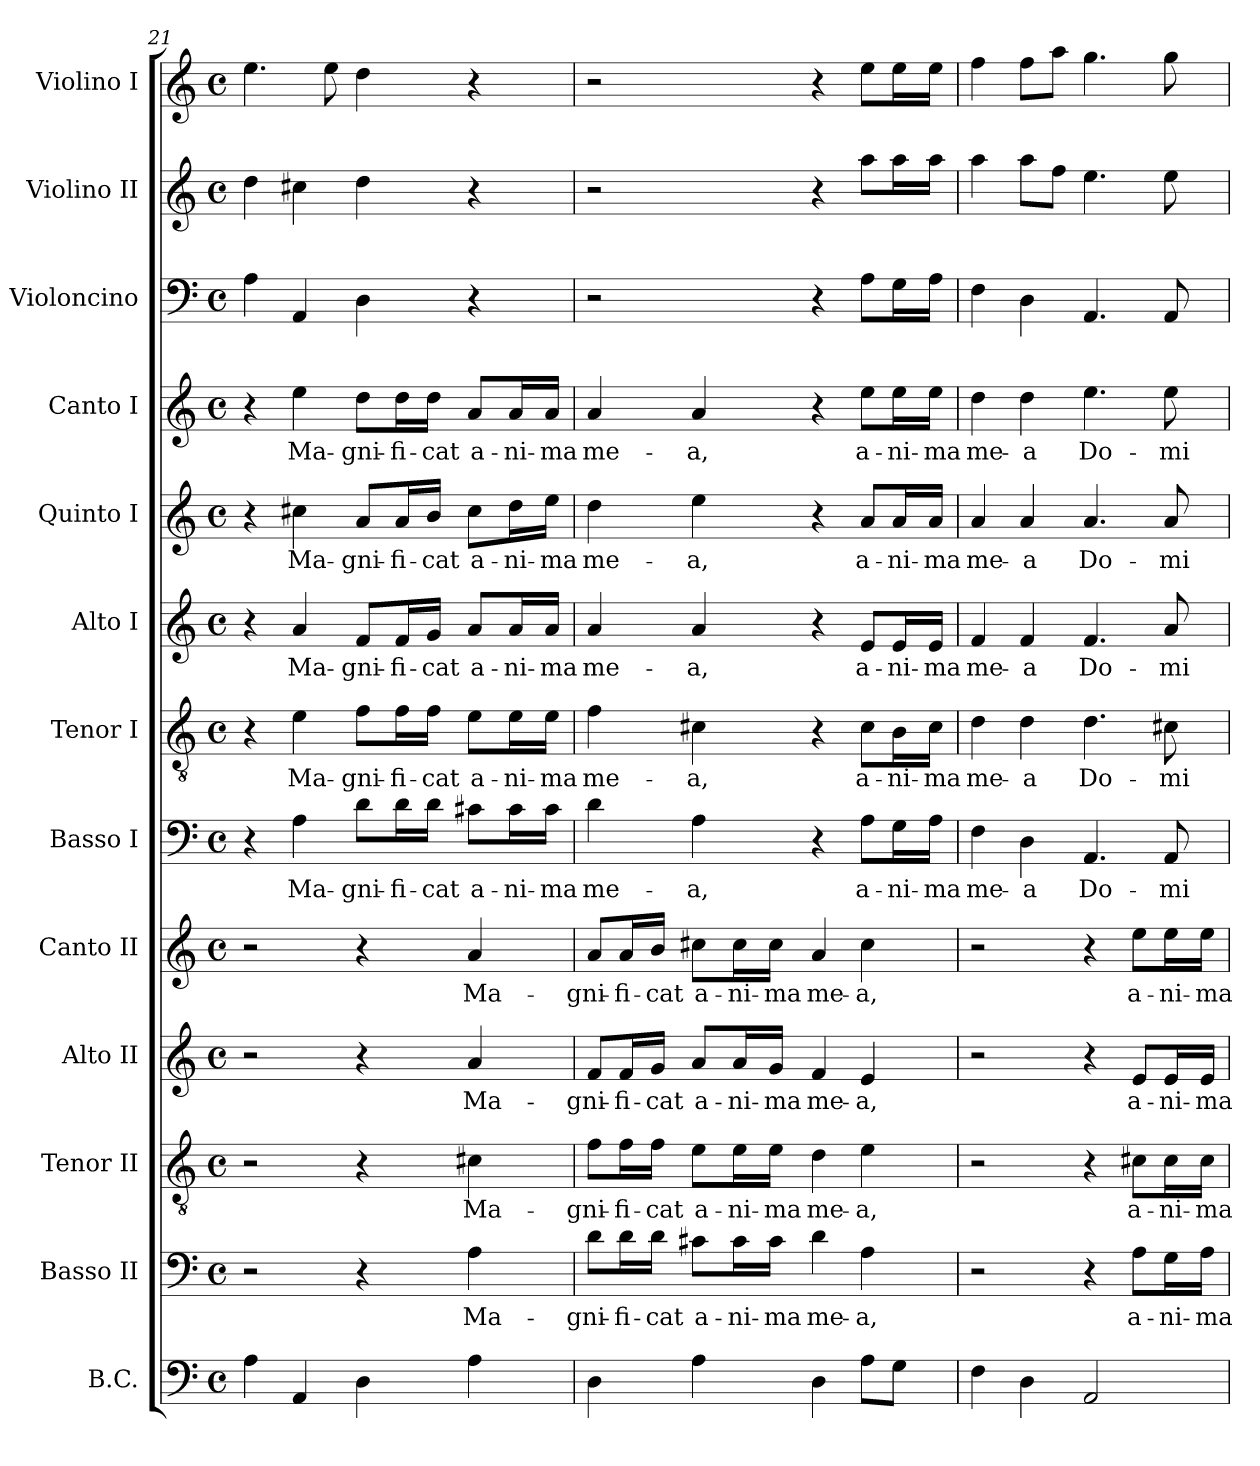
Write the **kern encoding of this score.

**kern	**kern	**text	**kern	**text	**kern	**text	**kern	**text	**kern	**text	**kern	**text	**kern	**text	**kern	**text	**kern	**text	**kern	**kern	**kern
*part13	*part12	*part12	*part11	*part11	*part10	*part10	*part9	*part9	*part8	*part8	*part7	*part7	*part6	*part6	*part5	*part5	*part4	*part4	*part3	*part2	*part1
*staff13	*staff12	*staff12	*staff11	*staff11	*staff10	*staff10	*staff9	*staff9	*staff8	*staff8	*staff7	*staff7	*staff6	*staff6	*staff5	*staff5	*staff4	*staff4	*staff3	*staff2	*staff1
*I"B.C.	*I"Basso II	*	*I"Tenor II	*	*I"Alto II	*	*I"Canto II	*	*I"Basso I	*	*I"Tenor I	*	*I"Alto I	*	*I"Quinto I	*	*I"Canto I	*	*I"Violoncino	*I"Violino II	*I"Violino I
*I'BC	*I'B 2	*	*I'T 2	*	*I'A 2	*	*I'C 2	*	*I'B 1	*	*I'T 1	*	*I'A 1	*	*I'Q 1	*	*I'C 1	*	*	*I'Vln. II	*I'Vln. I
*clefF4	*clefF4	*	*clefGv2	*	*clefG2	*	*clefG2	*	*clefF4	*	*clefGv2	*	*clefG2	*	*clefG2	*	*clefG2	*	*clefF4	*clefG2	*clefG2
*k[]	*k[]	*	*k[]	*	*k[]	*	*k[]	*	*k[]	*	*k[]	*	*k[]	*	*k[]	*	*k[]	*	*k[]	*k[]	*k[]
*C:	*C:	*	*C:	*	*C:	*	*C:	*	*C:	*	*C:	*	*C:	*	*C:	*	*C:	*	*C:	*C:	*C:
*M4/4	*M4/4	*	*M4/4	*	*M4/4	*	*M4/4	*	*M4/4	*	*M4/4	*	*M4/4	*	*M4/4	*	*M4/4	*	*M4/4	*M4/4	*M4/4
*met(c)	*met(c)	*	*met(c)	*	*met(c)	*	*met(c)	*	*met(c)	*	*met(c)	*	*met(c)	*	*met(c)	*	*met(c)	*	*met(c)	*met(c)	*met(c)
=21	=21	=21	=21	=21	=21	=21	=21	=21	=21	=21	=21	=21	=21	=21	=21	=21	=21	=21	=21	=21	=21
4A\	2r	.	2r	.	2r	.	2r	.	4r	.	4r	.	4r	.	4r	.	4r	.	4A\	4dd\	4.ee\
!	!	!	!	!	!	!	!	!	!	!LO:LY:b	!	!	!	!	!	!	!	!	!	!	!
!	!	!	!	!	!	!	!	!	!	!	!	!LO:LY:b	!	!	!	!	!	!	!	!	!
!	!	!	!	!	!	!	!	!	!	!	!	!	!	!LO:LY:b	!	!	!	!	!	!	!
!	!	!	!	!	!	!	!	!	!	!	!	!	!	!	!	!LO:LY:b	!	!	!	!	!
!	!	!	!	!	!	!	!	!	!	!	!	!	!	!	!	!	!	!LO:LY:b	!	!	!
4AA/	.	.	.	.	.	.	.	.	4A\	Ma-	4e\	Ma-	4a/	Ma-	4cc#X\	Ma-	4ee\	Ma-	4AA/	4cc#X\	.
.	.	.	.	.	.	.	.	.	.	.	.	.	.	.	.	.	.	.	.	.	8ee\
!	!	!	!	!	!	!	!	!	!	!LO:LY:b	!	!	!	!	!	!	!	!	!	!	!
!	!	!	!	!	!	!	!	!	!	!	!	!LO:LY:b	!	!	!	!	!	!	!	!	!
!	!	!	!	!	!	!	!	!	!	!	!	!	!	!LO:LY:b	!	!	!	!	!	!	!
!	!	!	!	!	!	!	!	!	!	!	!	!	!	!	!	!LO:LY:b	!	!	!	!	!
!	!	!	!	!	!	!	!	!	!	!	!	!	!	!	!	!	!	!LO:LY:b	!	!	!
4D\	4r	.	4r	.	4r	.	4r	.	8d\L	-gni-	8f\L	-gni-	8f/L	-gni-	8a/L	-gni-	8dd\L	-gni-	4D\	4dd\	4dd\
!	!	!	!	!	!	!	!	!	!	!LO:LY:b	!	!	!	!	!	!	!	!	!	!	!
!	!	!	!	!	!	!	!	!	!	!	!	!LO:LY:b	!	!	!	!	!	!	!	!	!
!	!	!	!	!	!	!	!	!	!	!	!	!	!	!LO:LY:b	!	!	!	!	!	!	!
!	!	!	!	!	!	!	!	!	!	!	!	!	!	!	!	!LO:LY:b	!	!	!	!	!
!	!	!	!	!	!	!	!	!	!	!	!	!	!	!	!	!	!	!LO:LY:b	!	!	!
.	.	.	.	.	.	.	.	.	16d\L	-fi-	16f\L	-fi-	16f/L	-fi-	16a/L	-fi-	16dd\L	-fi-	.	.	.
!	!	!	!	!	!	!	!	!	!	!LO:LY:b	!	!	!	!	!	!	!	!	!	!	!
!	!	!	!	!	!	!	!	!	!	!	!	!LO:LY:b	!	!	!	!	!	!	!	!	!
!	!	!	!	!	!	!	!	!	!	!	!	!	!	!LO:LY:b	!	!	!	!	!	!	!
!	!	!	!	!	!	!	!	!	!	!	!	!	!	!	!	!LO:LY:b	!	!	!	!	!
!	!	!	!	!	!	!	!	!	!	!	!	!	!	!	!	!	!	!LO:LY:b	!	!	!
.	.	.	.	.	.	.	.	.	16d\JJ	-cat	16f\JJ	-cat	16g/JJ	-cat	16b/JJ	-cat	16dd\JJ	-cat	.	.	.
!	!	!LO:LY:b	!	!	!	!	!	!	!	!	!	!	!	!	!	!	!	!	!	!	!
!	!	!	!	!LO:LY:b	!	!	!	!	!	!	!	!	!	!	!	!	!	!	!	!	!
!	!	!	!	!	!	!LO:LY:b	!	!	!	!	!	!	!	!	!	!	!	!	!	!	!
!	!	!	!	!	!	!	!	!LO:LY:b	!	!	!	!	!	!	!	!	!	!	!	!	!
!	!	!	!	!	!	!	!	!	!	!LO:LY:b	!	!	!	!	!	!	!	!	!	!	!
!	!	!	!	!	!	!	!	!	!	!	!	!LO:LY:b	!	!	!	!	!	!	!	!	!
!	!	!	!	!	!	!	!	!	!	!	!	!	!	!LO:LY:b	!	!	!	!	!	!	!
!	!	!	!	!	!	!	!	!	!	!	!	!	!	!	!	!LO:LY:b	!	!	!	!	!
!	!	!	!	!	!	!	!	!	!	!	!	!	!	!	!	!	!	!LO:LY:b	!	!	!
4A\	4A\	Ma-	4c#X\	Ma-	4a/	Ma-	4a/	Ma-	8c#X\L	a-	8e\L	a-	8a/L	a-	8cc#\L	a-	8a/L	a-	4r	4r	4r
!	!	!	!	!	!	!	!	!	!	!LO:LY:b	!	!	!	!	!	!	!	!	!	!	!
!	!	!	!	!	!	!	!	!	!	!	!	!LO:LY:b	!	!	!	!	!	!	!	!	!
!	!	!	!	!	!	!	!	!	!	!	!	!	!	!LO:LY:b	!	!	!	!	!	!	!
!	!	!	!	!	!	!	!	!	!	!	!	!	!	!	!	!LO:LY:b	!	!	!	!	!
!	!	!	!	!	!	!	!	!	!	!	!	!	!	!	!	!	!	!LO:LY:b	!	!	!
.	.	.	.	.	.	.	.	.	16c#\L	-ni-	16e\L	-ni-	16a/L	-ni-	16dd\L	-ni-	16a/L	-ni-	.	.	.
!	!	!	!	!	!	!	!	!	!	!LO:LY:b	!	!	!	!	!	!	!	!	!	!	!
!	!	!	!	!	!	!	!	!	!	!	!	!LO:LY:b	!	!	!	!	!	!	!	!	!
!	!	!	!	!	!	!	!	!	!	!	!	!	!	!LO:LY:b	!	!	!	!	!	!	!
!	!	!	!	!	!	!	!	!	!	!	!	!	!	!	!	!LO:LY:b	!	!	!	!	!
!	!	!	!	!	!	!	!	!	!	!	!	!	!	!	!	!	!	!LO:LY:b	!	!	!
.	.	.	.	.	.	.	.	.	16c#\JJ	-ma	16e\JJ	-ma	16a/JJ	-ma	16ee\JJ	-ma	16a/JJ	-ma	.	.	.
=22	=22	=22	=22	=22	=22	=22	=22	=22	=22	=22	=22	=22	=22	=22	=22	=22	=22	=22	=22	=22	=22
!	!	!LO:LY:b	!	!	!	!	!	!	!	!	!	!	!	!	!	!	!	!	!	!	!
!	!	!	!	!LO:LY:b	!	!	!	!	!	!	!	!	!	!	!	!	!	!	!	!	!
!	!	!	!	!	!	!LO:LY:b	!	!	!	!	!	!	!	!	!	!	!	!	!	!	!
!	!	!	!	!	!	!	!	!LO:LY:b	!	!	!	!	!	!	!	!	!	!	!	!	!
!	!	!	!	!	!	!	!	!	!	!LO:LY:b	!	!	!	!	!	!	!	!	!	!	!
!	!	!	!	!	!	!	!	!	!	!	!	!LO:LY:b	!	!	!	!	!	!	!	!	!
!	!	!	!	!	!	!	!	!	!	!	!	!	!	!LO:LY:b	!	!	!	!	!	!	!
!	!	!	!	!	!	!	!	!	!	!	!	!	!	!	!	!LO:LY:b	!	!	!	!	!
!	!	!	!	!	!	!	!	!	!	!	!	!	!	!	!	!	!	!LO:LY:b	!	!	!
4D\	8d\L	-gni-	8f\L	-gni-	8f/L	-gni-	8a/L	-gni-	4d\	me-	4f\	me-	4a/	me-	4dd\	me-	4a/	me-	2r	2r	2r
!	!	!LO:LY:b	!	!	!	!	!	!	!	!	!	!	!	!	!	!	!	!	!	!	!
!	!	!	!	!LO:LY:b	!	!	!	!	!	!	!	!	!	!	!	!	!	!	!	!	!
!	!	!	!	!	!	!LO:LY:b	!	!	!	!	!	!	!	!	!	!	!	!	!	!	!
!	!	!	!	!	!	!	!	!LO:LY:b	!	!	!	!	!	!	!	!	!	!	!	!	!
.	16d\L	-fi-	16f\L	-fi-	16f/L	-fi-	16a/L	-fi-	.	.	.	.	.	.	.	.	.	.	.	.	.
!	!	!LO:LY:b	!	!	!	!	!	!	!	!	!	!	!	!	!	!	!	!	!	!	!
!	!	!	!	!LO:LY:b	!	!	!	!	!	!	!	!	!	!	!	!	!	!	!	!	!
!	!	!	!	!	!	!LO:LY:b	!	!	!	!	!	!	!	!	!	!	!	!	!	!	!
!	!	!	!	!	!	!	!	!LO:LY:b	!	!	!	!	!	!	!	!	!	!	!	!	!
.	16d\JJ	-cat	16f\JJ	-cat	16g/JJ	-cat	16b/JJ	-cat	.	.	.	.	.	.	.	.	.	.	.	.	.
!	!	!LO:LY:b	!	!	!	!	!	!	!	!	!	!	!	!	!	!	!	!	!	!	!
!	!	!	!	!LO:LY:b	!	!	!	!	!	!	!	!	!	!	!	!	!	!	!	!	!
!	!	!	!	!	!	!LO:LY:b	!	!	!	!	!	!	!	!	!	!	!	!	!	!	!
!	!	!	!	!	!	!	!	!LO:LY:b	!	!	!	!	!	!	!	!	!	!	!	!	!
!	!	!	!	!	!	!	!	!	!	!LO:LY:b	!	!	!	!	!	!	!	!	!	!	!
!	!	!	!	!	!	!	!	!	!	!	!	!LO:LY:b	!	!	!	!	!	!	!	!	!
!	!	!	!	!	!	!	!	!	!	!	!	!	!	!LO:LY:b	!	!	!	!	!	!	!
!	!	!	!	!	!	!	!	!	!	!	!	!	!	!	!	!LO:LY:b	!	!	!	!	!
!	!	!	!	!	!	!	!	!	!	!	!	!	!	!	!	!	!	!LO:LY:b	!	!	!
4A\	8c#X\L	a-	8e\L	a-	8a/L	a-	8cc#X\L	a-	4A\	-a,	4c#X\	-a,	4a/	-a,	4ee\	-a,	4a/	-a,	.	.	.
!	!	!LO:LY:b	!	!	!	!	!	!	!	!	!	!	!	!	!	!	!	!	!	!	!
!	!	!	!	!LO:LY:b	!	!	!	!	!	!	!	!	!	!	!	!	!	!	!	!	!
!	!	!	!	!	!	!LO:LY:b	!	!	!	!	!	!	!	!	!	!	!	!	!	!	!
!	!	!	!	!	!	!	!	!LO:LY:b	!	!	!	!	!	!	!	!	!	!	!	!	!
.	16c#\L	-ni-	16e\L	-ni-	16a/L	-ni-	16cc#\L	-ni-	.	.	.	.	.	.	.	.	.	.	.	.	.
!	!	!LO:LY:b	!	!	!	!	!	!	!	!	!	!	!	!	!	!	!	!	!	!	!
!	!	!	!	!LO:LY:b	!	!	!	!	!	!	!	!	!	!	!	!	!	!	!	!	!
!	!	!	!	!	!	!LO:LY:b	!	!	!	!	!	!	!	!	!	!	!	!	!	!	!
!	!	!	!	!	!	!	!	!LO:LY:b	!	!	!	!	!	!	!	!	!	!	!	!	!
.	16c#\JJ	-ma	16e\JJ	-ma	16g/JJ	-ma	16cc#\JJ	-ma	.	.	.	.	.	.	.	.	.	.	.	.	.
!	!	!LO:LY:b	!	!	!	!	!	!	!	!	!	!	!	!	!	!	!	!	!	!	!
!	!	!	!	!LO:LY:b	!	!	!	!	!	!	!	!	!	!	!	!	!	!	!	!	!
!	!	!	!	!	!	!LO:LY:b	!	!	!	!	!	!	!	!	!	!	!	!	!	!	!
!	!	!	!	!	!	!	!	!LO:LY:b	!	!	!	!	!	!	!	!	!	!	!	!	!
4D\	4d\	me-	4d\	me-	4f/	me-	4a/	me-	4r	.	4r	.	4r	.	4r	.	4r	.	4r	4r	4r
!	!	!LO:LY:b	!	!	!	!	!	!	!	!	!	!	!	!	!	!	!	!	!	!	!
!	!	!	!	!LO:LY:b	!	!	!	!	!	!	!	!	!	!	!	!	!	!	!	!	!
!	!	!	!	!	!	!LO:LY:b	!	!	!	!	!	!	!	!	!	!	!	!	!	!	!
!	!	!	!	!	!	!	!	!LO:LY:b	!	!	!	!	!	!	!	!	!	!	!	!	!
!	!	!	!	!	!	!	!	!	!	!LO:LY:b	!	!	!	!	!	!	!	!	!	!	!
!	!	!	!	!	!	!	!	!	!	!	!	!LO:LY:b	!	!	!	!	!	!	!	!	!
!	!	!	!	!	!	!	!	!	!	!	!	!	!	!LO:LY:b	!	!	!	!	!	!	!
!	!	!	!	!	!	!	!	!	!	!	!	!	!	!	!	!LO:LY:b	!	!	!	!	!
!	!	!	!	!	!	!	!	!	!	!	!	!	!	!	!	!	!	!LO:LY:b	!	!	!
8A\L	4A\	-a,	4e\	-a,	4e/	-a,	4cc#\	-a,	8A\L	a-	8c#\L	a-	8e/L	a-	8a/L	a-	8ee\L	a-	8A\L	8aa\L	8ee\L
!	!	!	!	!	!	!	!	!	!	!LO:LY:b	!	!	!	!	!	!	!	!	!	!	!
!	!	!	!	!	!	!	!	!	!	!	!	!LO:LY:b	!	!	!	!	!	!	!	!	!
!	!	!	!	!	!	!	!	!	!	!	!	!	!	!LO:LY:b	!	!	!	!	!	!	!
!	!	!	!	!	!	!	!	!	!	!	!	!	!	!	!	!LO:LY:b	!	!	!	!	!
!	!	!	!	!	!	!	!	!	!	!	!	!	!	!	!	!	!	!LO:LY:b	!	!	!
8G\J	.	.	.	.	.	.	.	.	16G\L	-ni-	16B\L	-ni-	16e/L	-ni-	16a/L	-ni-	16ee\L	-ni-	16G\L	16aa\L	16ee\L
!	!	!	!	!	!	!	!	!	!	!LO:LY:b	!	!	!	!	!	!	!	!	!	!	!
!	!	!	!	!	!	!	!	!	!	!	!	!LO:LY:b	!	!	!	!	!	!	!	!	!
!	!	!	!	!	!	!	!	!	!	!	!	!	!	!LO:LY:b	!	!	!	!	!	!	!
!	!	!	!	!	!	!	!	!	!	!	!	!	!	!	!	!LO:LY:b	!	!	!	!	!
!	!	!	!	!	!	!	!	!	!	!	!	!	!	!	!	!	!	!LO:LY:b	!	!	!
.	.	.	.	.	.	.	.	.	16A\JJ	-ma	16c#\JJ	-ma	16e/JJ	-ma	16a/JJ	-ma	16ee\JJ	-ma	16A\JJ	16aa\JJ	16ee\JJ
!!LO:PB:g=z
=23	=23	=23	=23	=23	=23	=23	=23	=23	=23	=23	=23	=23	=23	=23	=23	=23	=23	=23	=23	=23	=23
!	!	!	!	!	!	!	!	!	!	!LO:LY:b	!	!	!	!	!	!	!	!	!	!	!
!	!	!	!	!	!	!	!	!	!	!	!	!LO:LY:b	!	!	!	!	!	!	!	!	!
!	!	!	!	!	!	!	!	!	!	!	!	!	!	!LO:LY:b	!	!	!	!	!	!	!
!	!	!	!	!	!	!	!	!	!	!	!	!	!	!	!	!LO:LY:b	!	!	!	!	!
!	!	!	!	!	!	!	!	!	!	!	!	!	!	!	!	!	!	!LO:LY:b	!	!	!
4F\	2r	.	2r	.	2r	.	2r	.	4F\	me-	4d\	me-	4f/	me-	4a/	me-	4dd\	me-	4F\	4aa\	4ff\
!	!	!	!	!	!	!	!	!	!	!LO:LY:b	!	!	!	!	!	!	!	!	!	!	!
!	!	!	!	!	!	!	!	!	!	!	!	!LO:LY:b	!	!	!	!	!	!	!	!	!
!	!	!	!	!	!	!	!	!	!	!	!	!	!	!LO:LY:b	!	!	!	!	!	!	!
!	!	!	!	!	!	!	!	!	!	!	!	!	!	!	!	!LO:LY:b	!	!	!	!	!
!	!	!	!	!	!	!	!	!	!	!	!	!	!	!	!	!	!	!LO:LY:b	!	!	!
4D\	.	.	.	.	.	.	.	.	4D\	-a	4d\	-a	4f/	-a	4a/	-a	4dd\	-a	4D\	8aa\L	8ff\L
.	.	.	.	.	.	.	.	.	.	.	.	.	.	.	.	.	.	.	.	8ff\J	8aa\J
!	!	!	!	!	!	!	!	!	!	!LO:LY:b	!	!	!	!	!	!	!	!	!	!	!
!	!	!	!	!	!	!	!	!	!	!	!	!LO:LY:b	!	!	!	!	!	!	!	!	!
!	!	!	!	!	!	!	!	!	!	!	!	!	!	!LO:LY:b	!	!	!	!	!	!	!
!	!	!	!	!	!	!	!	!	!	!	!	!	!	!	!	!LO:LY:b	!	!	!	!	!
!	!	!	!	!	!	!	!	!	!	!	!	!	!	!	!	!	!	!LO:LY:b	!	!	!
2AA/	4r	.	4r	.	4r	.	4r	.	4.AA/	Do-	4.d\	Do-	4.f/	Do-	4.a/	Do-	4.ee\	Do-	4.AA/	4.ee\	4.gg\
!	!	!LO:LY:b	!	!	!	!	!	!	!	!	!	!	!	!	!	!	!	!	!	!	!
!	!	!	!	!LO:LY:b	!	!	!	!	!	!	!	!	!	!	!	!	!	!	!	!	!
!	!	!	!	!	!	!LO:LY:b	!	!	!	!	!	!	!	!	!	!	!	!	!	!	!
!	!	!	!	!	!	!	!	!LO:LY:b	!	!	!	!	!	!	!	!	!	!	!	!	!
.	8A\L	a-	8c#X\L	a-	8e/L	a-	8ee\L	a-	.	.	.	.	.	.	.	.	.	.	.	.	.
!	!	!LO:LY:b	!	!	!	!	!	!	!	!	!	!	!	!	!	!	!	!	!	!	!
!	!	!	!	!LO:LY:b	!	!	!	!	!	!	!	!	!	!	!	!	!	!	!	!	!
!	!	!	!	!	!	!LO:LY:b	!	!	!	!	!	!	!	!	!	!	!	!	!	!	!
!	!	!	!	!	!	!	!	!LO:LY:b	!	!	!	!	!	!	!	!	!	!	!	!	!
!	!	!	!	!	!	!	!	!	!	!LO:LY:b	!	!	!	!	!	!	!	!	!	!	!
!	!	!	!	!	!	!	!	!	!	!	!	!LO:LY:b	!	!	!	!	!	!	!	!	!
!	!	!	!	!	!	!	!	!	!	!	!	!	!	!LO:LY:b	!	!	!	!	!	!	!
!	!	!	!	!	!	!	!	!	!	!	!	!	!	!	!	!LO:LY:b	!	!	!	!	!
!	!	!	!	!	!	!	!	!	!	!	!	!	!	!	!	!	!	!LO:LY:b	!	!	!
.	16G\L	-ni-	16c#\L	-ni-	16e/L	-ni-	16ee\L	-ni-	8AA/	-mi-	8c#X\	-mi-	8a/	-mi-	8a/	-mi-	8ee\	-mi-	8AA/	8ee\	8gg\
!	!	!LO:LY:b	!	!	!	!	!	!	!	!	!	!	!	!	!	!	!	!	!	!	!
!	!	!	!	!LO:LY:b	!	!	!	!	!	!	!	!	!	!	!	!	!	!	!	!	!
!	!	!	!	!	!	!LO:LY:b	!	!	!	!	!	!	!	!	!	!	!	!	!	!	!
!	!	!	!	!	!	!	!	!LO:LY:b	!	!	!	!	!	!	!	!	!	!	!	!	!
.	16A\JJ	-ma	16c#\JJ	-ma	16e/JJ	-ma	16ee\JJ	-ma	.	.	.	.	.	.	.	.	.	.	.	.	.
=	=	=	=	=	=	=	=	=	=	=	=	=	=	=	=	=	=	=	=	=	=
*-	*-	*-	*-	*-	*-	*-	*-	*-	*-	*-	*-	*-	*-	*-	*-	*-	*-	*-	*-	*-	*-
